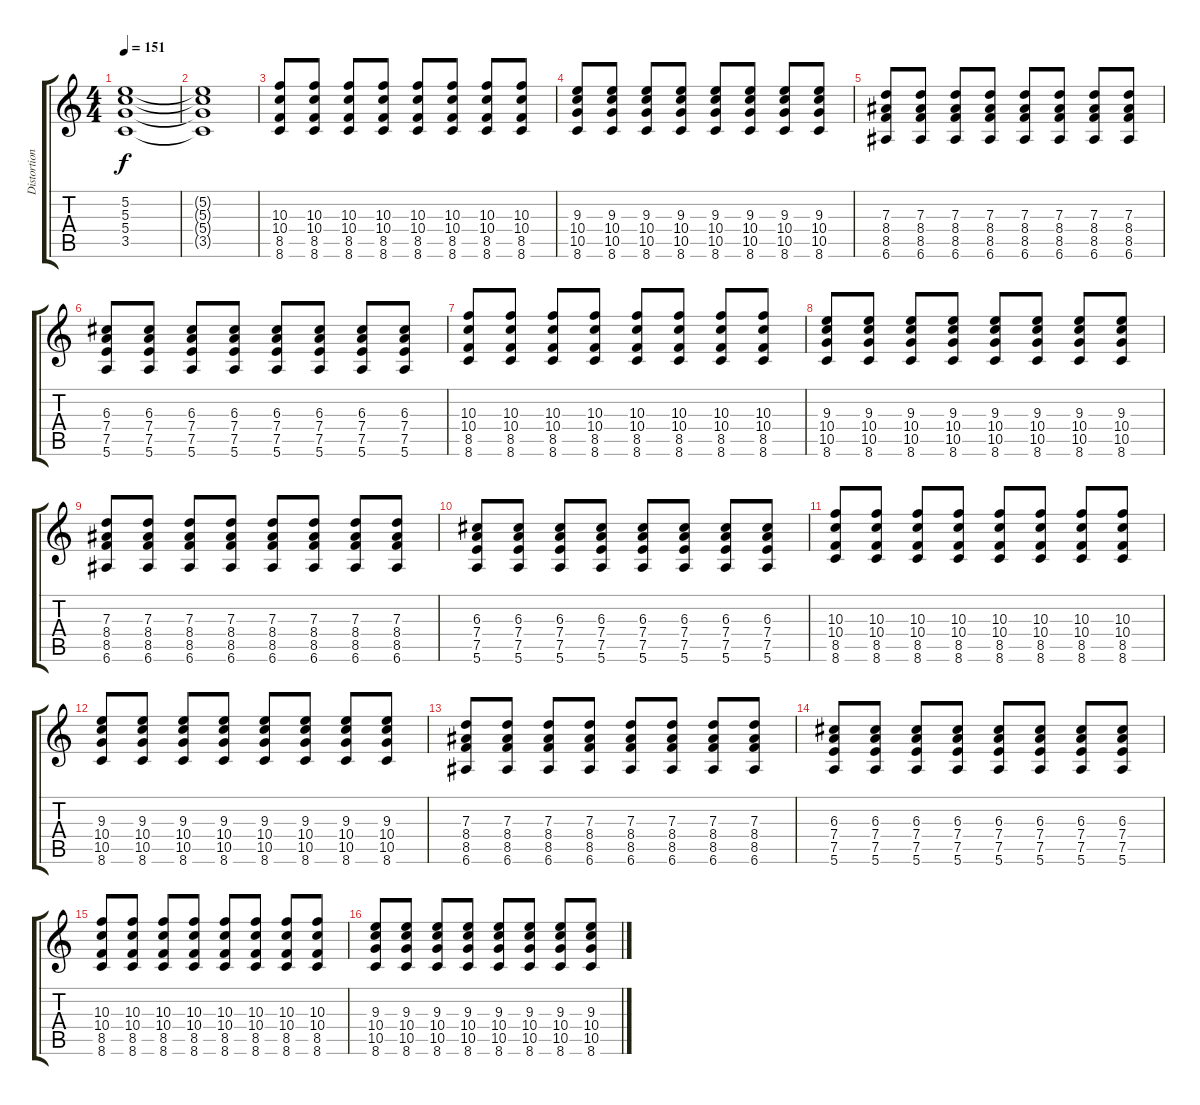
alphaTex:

\track ("Distortion Guitar" "Distortion") {instrument distortionguitar}
\staff {score tabs}
\tuning (E4 B3 G3 D3 A2 E2) {hide}
\ts (4 4)
\tempo 151
\clef g2
\ks c
(5.2 5.3 5.4 3.5).1{dy f} |
(5.2{t} 5.3{t} 5.4{t} 3.5{t}).1 |
(10.3 10.4 8.5 8.6).8 (10.3 10.4 8.5 8.6).8 (10.3 10.4 8.5 8.6).8 (10.3 10.4 8.5 8.6).8 (10.3 10.4 8.5 8.6).8 (10.3 10.4 8.5 8.6).8 (10.3 10.4 8.5 8.6).8 (10.3 10.4 8.5 8.6).8 |
(9.3 10.4 10.5 8.6).8 (9.3 10.4 10.5 8.6).8 (9.3 10.4 10.5 8.6).8 (9.3 10.4 10.5 8.6).8 (9.3 10.4 10.5 8.6).8 (9.3 10.4 10.5 8.6).8 (9.3 10.4 10.5 8.6).8 (9.3 10.4 10.5 8.6).8 |
(7.3 8.4 8.5 6.6).8 (7.3 8.4 8.5 6.6).8 (7.3 8.4 8.5 6.6).8 (7.3 8.4 8.5 6.6).8 (7.3 8.4 8.5 6.6).8 (7.3 8.4 8.5 6.6).8 (7.3 8.4 8.5 6.6).8 (7.3 8.4 8.5 6.6).8 |
(6.3 7.4 7.5 5.6).8 (6.3 7.4 7.5 5.6).8 (6.3 7.4 7.5 5.6).8 (6.3 7.4 7.5 5.6).8 (6.3 7.4 7.5 5.6).8 (6.3 7.4 7.5 5.6).8 (6.3 7.4 7.5 5.6).8 (6.3 7.4 7.5 5.6).8 |
(10.3 10.4 8.5 8.6).8 (10.3 10.4 8.5 8.6).8 (10.3 10.4 8.5 8.6).8 (10.3 10.4 8.5 8.6).8 (10.3 10.4 8.5 8.6).8 (10.3 10.4 8.5 8.6).8 (10.3 10.4 8.5 8.6).8 (10.3 10.4 8.5 8.6).8 |
(9.3 10.4 10.5 8.6).8 (9.3 10.4 10.5 8.6).8 (9.3 10.4 10.5 8.6).8 (9.3 10.4 10.5 8.6).8 (9.3 10.4 10.5 8.6).8 (9.3 10.4 10.5 8.6).8 (9.3 10.4 10.5 8.6).8 (9.3 10.4 10.5 8.6).8 |
(7.3 8.4 8.5 6.6).8 (7.3 8.4 8.5 6.6).8 (7.3 8.4 8.5 6.6).8 (7.3 8.4 8.5 6.6).8 (7.3 8.4 8.5 6.6).8 (7.3 8.4 8.5 6.6).8 (7.3 8.4 8.5 6.6).8 (7.3 8.4 8.5 6.6).8 |
(6.3 7.4 7.5 5.6).8 (6.3 7.4 7.5 5.6).8 (6.3 7.4 7.5 5.6).8 (6.3 7.4 7.5 5.6).8 (6.3 7.4 7.5 5.6).8 (6.3 7.4 7.5 5.6).8 (6.3 7.4 7.5 5.6).8 (6.3 7.4 7.5 5.6).8 |
(10.3 10.4 8.5 8.6).8 (10.3 10.4 8.5 8.6).8 (10.3 10.4 8.5 8.6).8 (10.3 10.4 8.5 8.6).8 (10.3 10.4 8.5 8.6).8 (10.3 10.4 8.5 8.6).8 (10.3 10.4 8.5 8.6).8 (10.3 10.4 8.5 8.6).8 |
(9.3 10.4 10.5 8.6).8 (9.3 10.4 10.5 8.6).8 (9.3 10.4 10.5 8.6).8 (9.3 10.4 10.5 8.6).8 (9.3 10.4 10.5 8.6).8 (9.3 10.4 10.5 8.6).8 (9.3 10.4 10.5 8.6).8 (9.3 10.4 10.5 8.6).8 |
(7.3 8.4 8.5 6.6).8 (7.3 8.4 8.5 6.6).8 (7.3 8.4 8.5 6.6).8 (7.3 8.4 8.5 6.6).8 (7.3 8.4 8.5 6.6).8 (7.3 8.4 8.5 6.6).8 (7.3 8.4 8.5 6.6).8 (7.3 8.4 8.5 6.6).8 |
(6.3 7.4 7.5 5.6).8 (6.3 7.4 7.5 5.6).8 (6.3 7.4 7.5 5.6).8 (6.3 7.4 7.5 5.6).8 (6.3 7.4 7.5 5.6).8 (6.3 7.4 7.5 5.6).8 (6.3 7.4 7.5 5.6).8 (6.3 7.4 7.5 5.6).8 |
(10.3 10.4 8.5 8.6).8 (10.3 10.4 8.5 8.6).8 (10.3 10.4 8.5 8.6).8 (10.3 10.4 8.5 8.6).8 (10.3 10.4 8.5 8.6).8 (10.3 10.4 8.5 8.6).8 (10.3 10.4 8.5 8.6).8 (10.3 10.4 8.5 8.6).8 |
(9.3 10.4 10.5 8.6).8 (9.3 10.4 10.5 8.6).8 (9.3 10.4 10.5 8.6).8 (9.3 10.4 10.5 8.6).8 (9.3 10.4 10.5 8.6).8 (9.3 10.4 10.5 8.6).8 (9.3 10.4 10.5 8.6).8 (9.3 10.4 10.5 8.6).8
